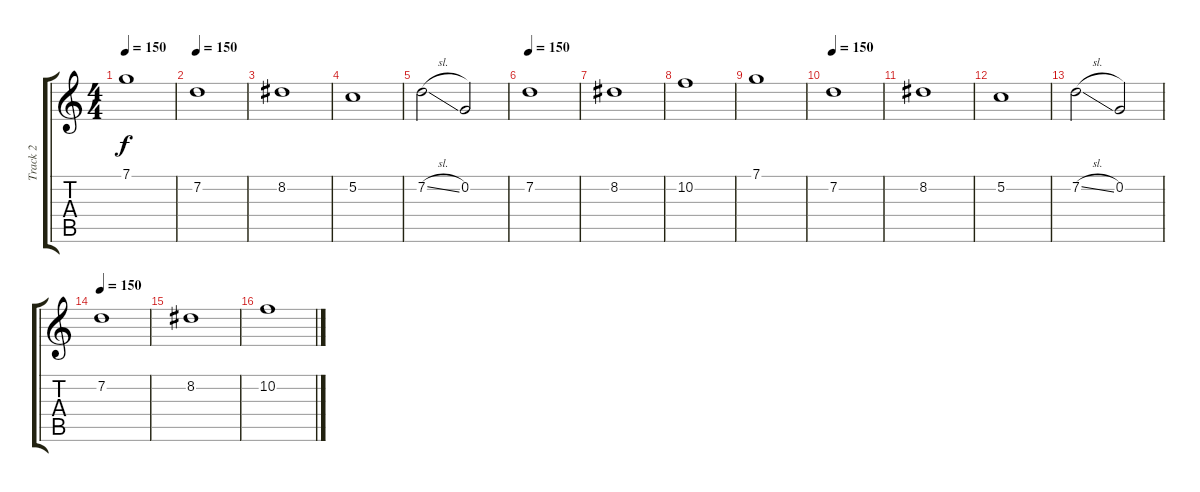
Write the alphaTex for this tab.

\track ("Track 2" "Track 2") {instrument distortionguitar}
\staff {score tabs}
\tuning (C4 G3 Eb3 Bb2 F2 C2) {hide}
\ts (4 4)
\tempo 150
\clef g2
\ks c
7.1.1{dy f} |
\tempo 150
7.2.1 |
8.2.1 |
5.2.1 |
7.2{sl}.2 0.2.2 |
\tempo 150
7.2.1 |
8.2.1 |
10.2.1 |
7.1.1 |
\tempo 150
7.2.1 |
8.2.1 |
5.2.1 |
7.2{sl}.2 0.2.2 |
\tempo 150
7.2.1 |
8.2.1 |
10.2.1
